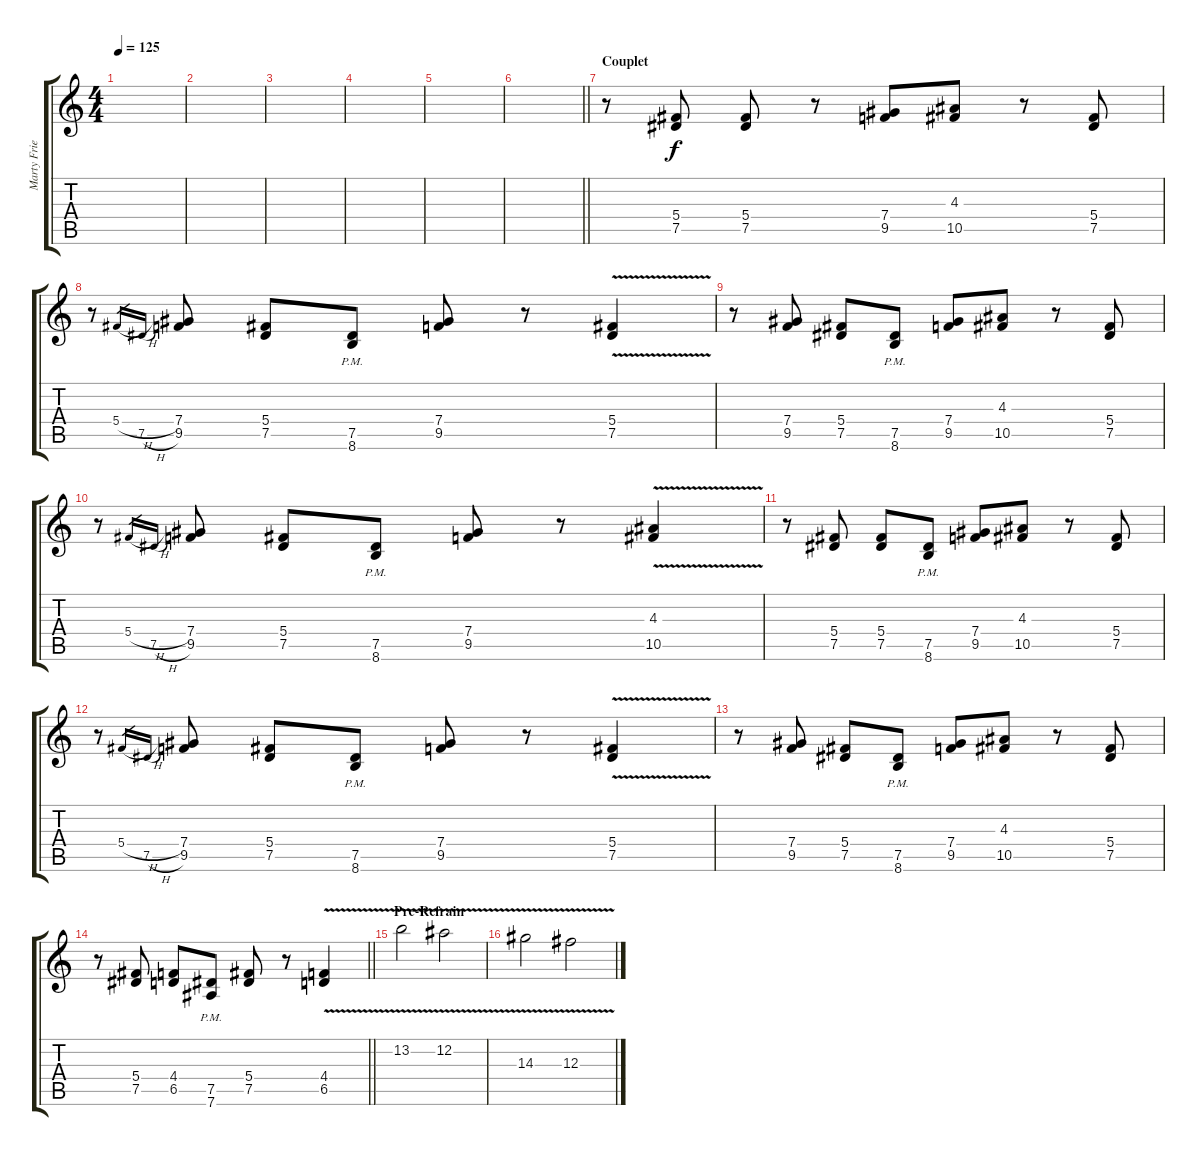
\track ("Marty Friedman" "Marty Frie") {instrument distortionguitar}
\staff {score tabs}
\tuning (Eb4 Bb3 Gb3 Db3 Ab2 Eb2) {hide}
\ts (4 4)
\tempo 125
\clef g2
\ks c
|
|
|
|
|
\barLineRight lightlight
|
\section ("" "Couplet")
r.8 (5.4 7.5).8 (5.4 7.5).8 r.8 (7.4 9.5).8 (4.3 10.5).8 r.8 (5.4 7.5).8 |
r.8 5.4{h}.16{gr} 7.5{h}.16{gr} (7.4 9.5).8 (5.4 7.5).8 (7.5{pm} 8.6{pm}).8 (7.4 9.5).8 r.8 (5.4{v} 7.5{v}).4 |
r.8 (7.4 9.5).8 (5.4 7.5).8 (7.5{pm} 8.6{pm}).8 (7.4 9.5).8 (4.3 10.5).8 r.8 (5.4 7.5).8 |
r.8 5.4{h}.16{gr} 7.5{h}.16{gr} (7.4 9.5).8 (5.4 7.5).8 (7.5{pm} 8.6{pm}).8 (7.4 9.5).8 r.8 (4.3{v} 10.5{v}).4 |
r.8 (5.4 7.5).8 (5.4 7.5).8 (7.5{pm} 8.6{pm}).8 (7.4 9.5).8 (4.3 10.5).8 r.8 (5.4 7.5).8 |
r.8 5.4{h}.16{gr} 7.5{h}.16{gr} (7.4 9.5).8 (5.4 7.5).8 (7.5{pm} 8.6{pm}).8 (7.4 9.5).8 r.8 (5.4{v} 7.5{v}).4 |
r.8 (7.4 9.5).8 (5.4 7.5).8 (7.5{pm} 8.6{pm}).8 (7.4 9.5).8 (4.3 10.5).8 r.8 (5.4 7.5).8 |
\barLineRight lightlight
r.8 (5.4 7.5).8 (4.4 6.5).8 (7.5{pm} 7.6{pm}).8 (5.4 7.5).8 r.8 (4.4{v} 6.5{v}).4 |
\section ("" "Pre-Refrain")
13.2{v}.2{volume 11} 12.2{v}.2 |
14.3{v}.2 12.3{v}.2
